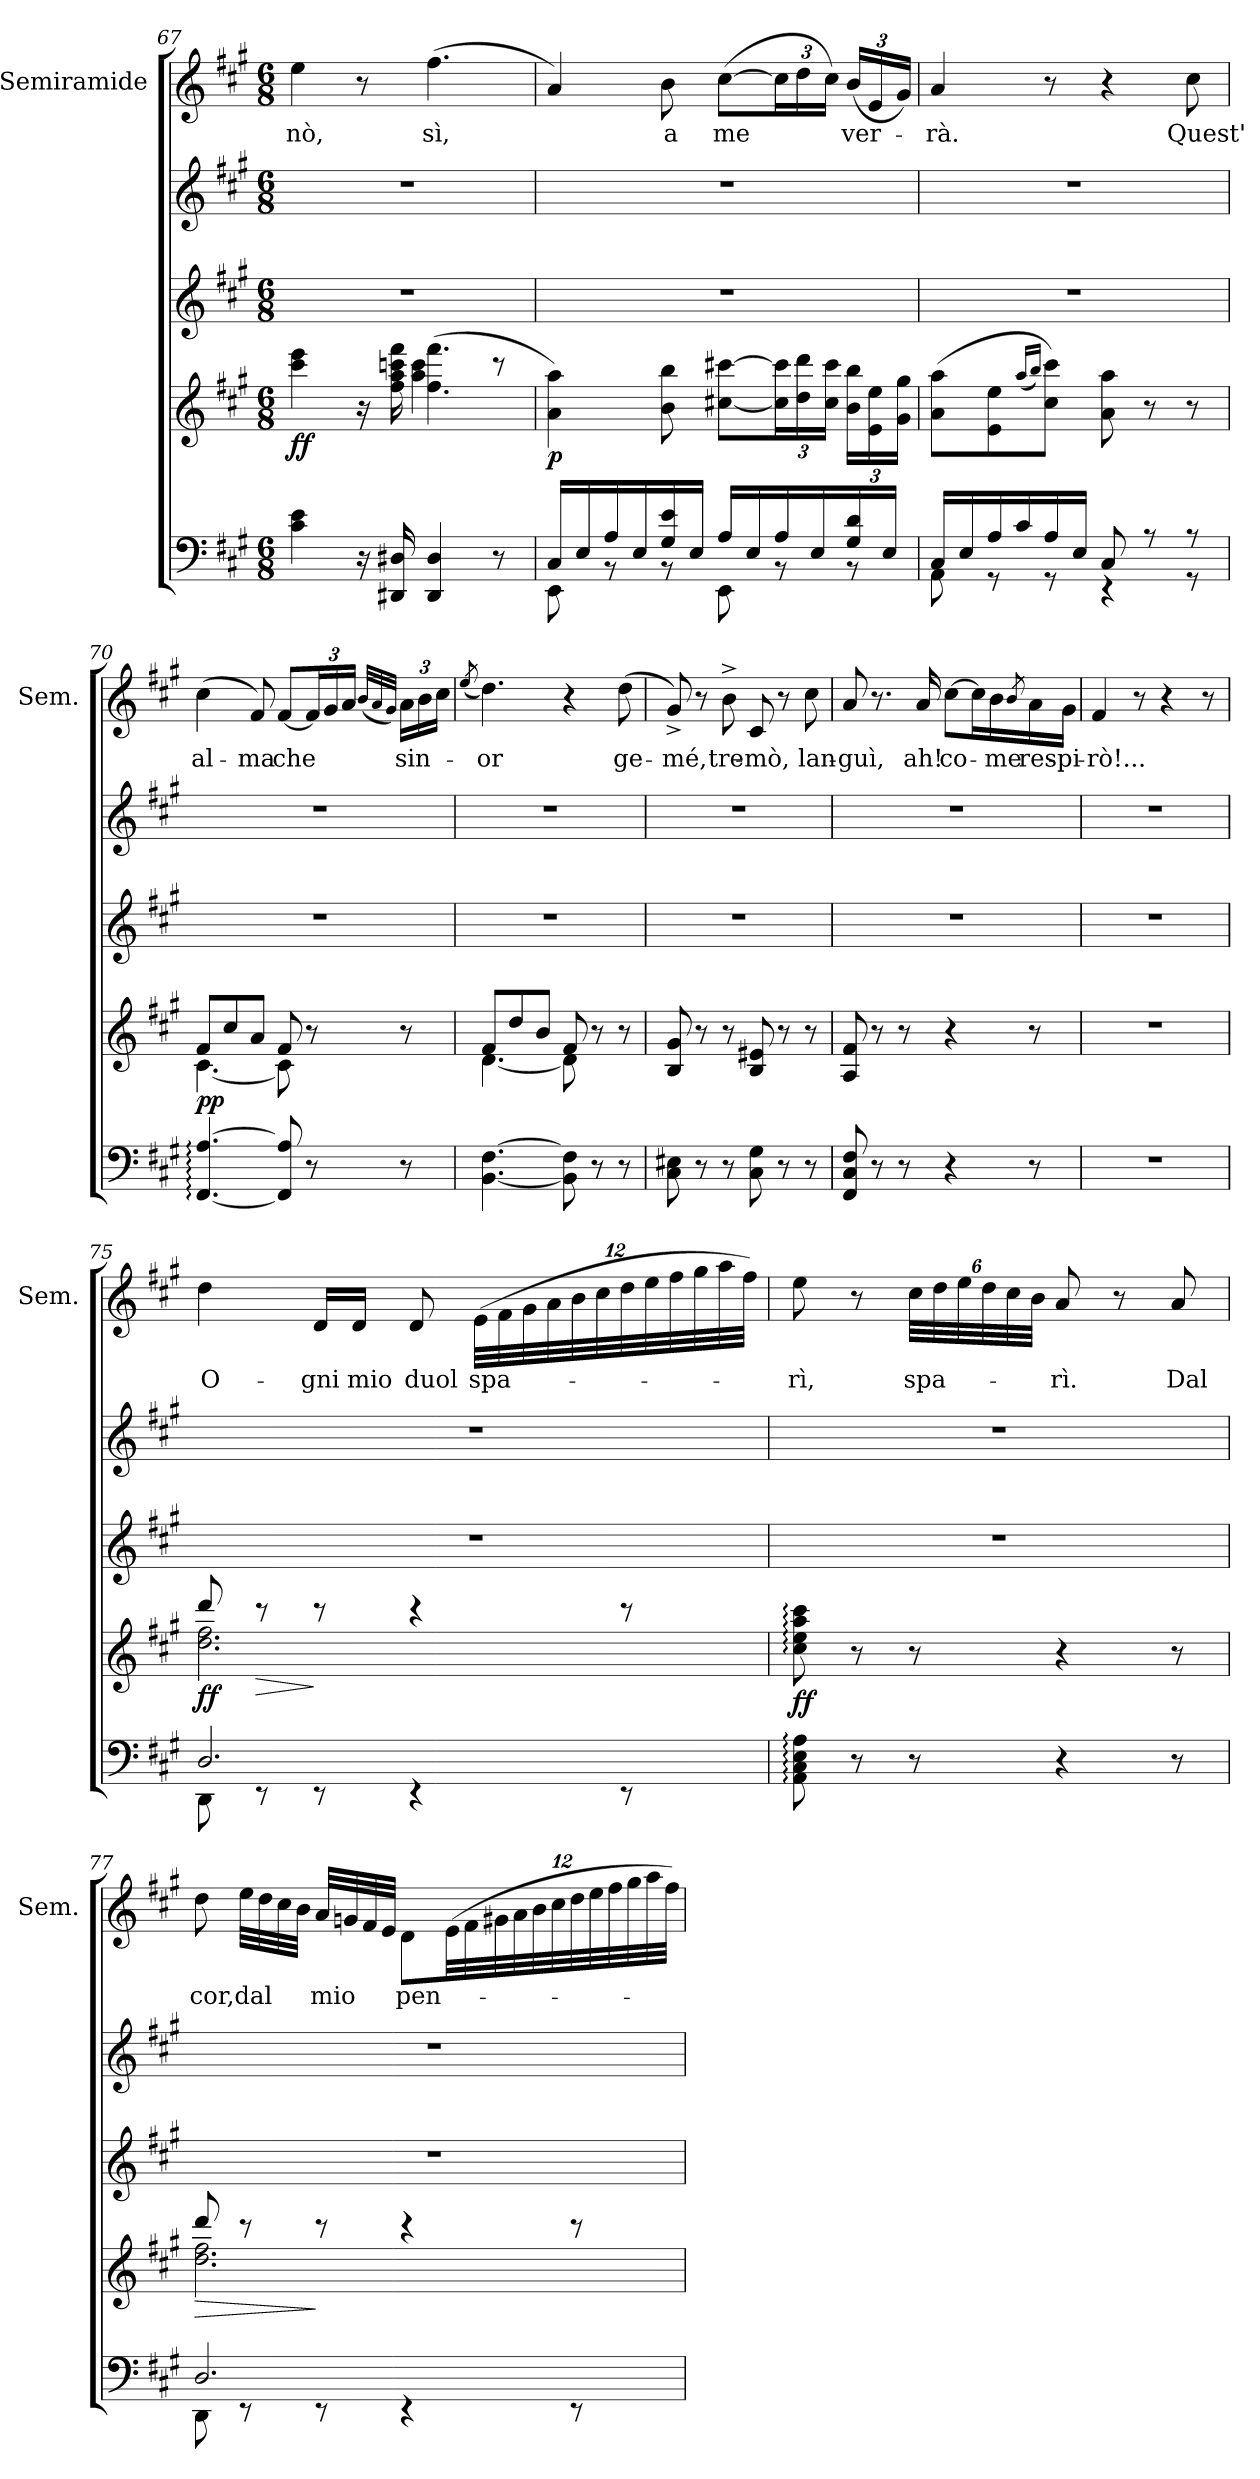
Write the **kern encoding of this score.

**kern	**kern	**dynam	**kern	**kern	**kern	**text
*part4	*part4	*part4	*part3	*part2	*part1	*part1
*staff5	*staff4	*staff4/5	*staff3	*staff2	*staff1	*staff1
*	*	*	*	*	*I"Semiramide	*
*	*	*	*	*	*I'Sem.	*
!!LO:LB:g=z
*clefF4	*clefG2	*	*clefG2	*clefG2	*clefG2	*
*k[f#c#g#]	*k[f#c#g#]	*	*k[f#c#g#]	*k[f#c#g#]	*k[f#c#g#]	*
*A:	*A:	*	*A:	*A:	*A:	*
*M6/8	*M6/8	*	*M6/8	*M6/8	*M6/8	*
=67	=67	=67	=67	=67	=67	=67
*	*^	*	*	*	*	*
!	!	!	!LO:DY:b	!	!	!	!LO:LY:b
4c#\ 4e\	4ccc#\ 4eee\	4.ryy	ff	2.r	2.r	4ee\	-nò,
16r	16r	.	.	.	.	8r	.
16DD#X/ 16D#X/	16ff#\ 16aa\ 16cccn\ 16fff#\	.	.	.	.	.	.
!	!	!	!	!	!	!	!LO:LY:b
4DD#/ 4D#/	(>4.ff#\ 4.fff#\	4aa\ 4ccc\	.	.	.	(>4.ff#\	sì,
8r	.	8rccc	.	.	.	.	.
=68	=68	=68	=68	=68	=68	=68	=68
*^	*	*	*	*	*	*	*
!	!	!	!	!LO:DY:b	!	!	!	!
*	*	*v	*v	*	*	*	*	*
16C#/LL	8EE\	4a\ 4aa\)	p	2.r	2.r	4a/)	.
16E/	.	.	.	.	.	.	.
16A/	8rBB	.	.	.	.	.	.
16E/	.	.	.	.	.	.	.
!	!	!	!	!	!	!	!LO:LY:b
16G#/ 16e/	8rBB	8b\ 8bb\	.	.	.	8b\	a
16E/JJ	.	.	.	.	.	.	.
!	!	!	!	!	!	!	!LO:LY:b
16A:/LL	8EE\	[8cc#X\ [8ccc#X\L	.	.	.	(>[8cc#\L	me
16E/	.	.	.	.	.	.	.
*	*	*Xbrackettup	*	*	*	*Xbrackettup	*
16A/	8rBB	24cc#\] 24ccc#\]L	.	.	.	24cc#\L]	.
.	.	24dd\ 24ddd\	.	.	.	24dd\	.
16E/	.	.	.	.	.	.	.
.	.	24cc#\ 24ccc#\JJ	.	.	.	24cc#\JJ)	.
!	!	!	!	!	!	!	!LO:LY:b
16G#/ 16d/	8rBB	24b\ 24bb\LL	.	.	.	(<24b/LL	ver-
.	.	24e\ 24ee\	.	.	.	24e/	.
16E/JJ	.	.	.	.	.	.	.
.	.	24g#\ 24gg#\JJ	.	.	.	24g#/JJ)	.
=69	=69	=69	=69	=69	=69	=69	=69
!	!	!	!	!	!	!	!LO:LY:b
16C#/LL	8AA\	(>8a\ 8aa\L	.	2.r	2.r	4a/	-rà.
16E/	.	.	.	.	.	.	.
16A/	8rGG	8e\ 8ee\	.	.	.	.	.
16c#/	.	.	.	.	.	.	.
.	.	(<16qaa/LL	.	.	.	.	.
.	.	16qbb/JJ)	.	.	.	.	.
16A/	8rGG	8cc#\ 8ccc#\J)	.	.	.	8r	.
16E/JJ	.	.	.	.	.	.	.
8C#/	4rEE	8a\ 8aa\	.	.	.	4r	.
8rA	.	8r	.	.	.	.	.
!	!	!	!	!	!	!	!LO:LY:b
8rA	8rGG	8r	.	.	.	8cc#\	Quest'
!!LO:PB:g=z
=70	=70	=70	=70	=70	=70	=70	=70
*	*	*^	*	*	*	*	*
!	!	!	!	!LO:DY:b	!	!	!	!LO:LY:b
*v	*v	*	*	*	*	*	*	*
[4.FF#/: [4.A/:	8f#/L	[4.c#\	pp	2.r	2.r	(>4cc#\	al-
.	8cc#/	.	.	.	.	.	.
!	!	!	!	!	!	!	!LO:LY:b
.	8a/J	.	.	.	.	8f#/)	-ma
!	!	!	!	!	!	!	!LO:LY:b
8FF#/] 8A/]	8f#/	8c#\]	.	.	.	[8f#/L	che
8r	8r	4ryy	.	.	.	24f#/L]	.
.	.	.	.	.	.	24g#/	.
.	.	.	.	.	.	24a/JJ	.
.	.	.	.	.	.	(<32qb/LLL	.
.	.	.	.	.	.	32qa/	.
.	.	.	.	.	.	32qg#/JJJ)	.
!	!	!	!	!	!	!	!LO:LY:b
8r	8r	.	.	.	.	24a\LL	sin-
.	.	.	.	.	.	24b\	.
.	.	.	.	.	.	24cc#\JJ	.
!!LO:PB:g=z
=71	=71	=71	=71	=71	=71	=71	=71
.	.	.	.	.	.	(<8qee/	.
!	!	!	!	!	!	!	!LO:LY:b
[4.BB\ [4.F#\	8f#/L	[4.d\	.	2.r	2.r	4.dd\)	-or
.	8dd/	.	.	.	.	.	.
.	8b/J	.	.	.	.	.	.
8BB\] 8F#\]	8f#/	8d\]	.	.	.	4r	.
8r	8r	4ryy	.	.	.	.	.
!	!	!	!	!	!	!	!LO:LY:b
8r	8r	.	.	.	.	(>8dd\	ge-
*	*v	*v	*	*	*	*	*
=72	=72	=72	=72	=72	=72	=72
!	!	!	!	!	!	!LO:LY:b
8C#\ 8E#X\	8B/ 8g#/	.	2.r	2.r	8g#^/)	-mé,
8r	8r	.	.	.	8r	.
!	!	!	!	!	!	!LO:LY:b
8r	8r	.	.	.	8b^\	tre-
!	!	!	!	!	!	!LO:LY:b
8C#\ 8G#\	8B/ 8e#X/	.	.	.	8c#/	-mò,
8r	8r	.	.	.	8r	.
!	!	!	!	!	!	!LO:LY:b
8r	8r	.	.	.	8cc#\	lan-
=73	=73	=73	=73	=73	=73	=73
!	!	!	!	!	!	!LO:LY:b
8FF#/ 8C#/ 8F#/	8A/ 8f#/	.	2.r	2.r	8a/	-guì,
8r	8r	.	.	.	8.r	.
8r	8r	.	.	.	.	.
!	!	!	!	!	!	!LO:LY:b
.	.	.	.	.	16a/	ah!
!	!	!	!	!	!	!LO:LY:b
4r	4r	.	.	.	[8cc#\L	co-
.	.	.	.	.	16cc#\L]	.
!	!	!	!	!	!	!LO:LY:b
.	.	.	.	.	16b\	-me
.	.	.	.	.	8qb/	.
!	!	!	!	!	!	!LO:LY:b
8r	8r	.	.	.	16a\	res-
!	!	!	!	!	!	!LO:LY:b
.	.	.	.	.	16g#\JJ	-pi-
=74	=74	=74	=74	=74	=74	=74
!	!	!	!	!	!	!LO:LY:b
2.r	2.r	.	2.r	2.r	4f#/	-rò!...
.	.	.	.	.	8r	.
.	.	.	.	.	4r	.
.	.	.	.	.	8r	.
!!LO:LB:g=z
=75	=75	=75	=75	=75	=75	=75
*^	*^	*	*	*	*	*
!	!	!	!	!LO:DY:b	!	!	!	!LO:LY:b
2.D/	8DD\	8ddd/	2.dd\ 2.ff#\	ff	2.r	2.r	4dd\	O-
!	!	!	!	!LO:HP:b	!	!	!	!
.	8rEE	8rccc	.	>	.	.	.	.
!	!	!	!	!	!	!	!	!LO:LY:b
.	8rEE	8rccc	.	]	.	.	16d/LL	-gni
!	!	!	!	!	!	!	!	!LO:LY:b
.	.	.	.	.	.	.	16d/JJ	mio
!	!	!	!	!	!	!	!	!LO:LY:b
.	4rEE	4rccc	.	.	.	.	8d/	duol
!	!	!	!	!	!	!	!	!LO:LY:b
.	.	.	.	.	.	.	(>48e\LLLL	spa-
.	.	.	.	.	.	.	48f#\	.
.	.	.	.	.	.	.	48g#\	.
.	.	.	.	.	.	.	48a\	.
.	.	.	.	.	.	.	48b\	.
.	.	.	.	.	.	.	48cc#\	.
.	8rEE	8rccc	.	.	.	.	48dd\	.
.	.	.	.	.	.	.	48ee\	.
.	.	.	.	.	.	.	48ff#\	.
.	.	.	.	.	.	.	48gg#\	.
.	.	.	.	.	.	.	48aa\	.
.	.	.	.	.	.	.	48ff#\JJJJ)	.
*v	*v	*	*	*	*	*	*	*
*	*v	*v	*	*	*	*	*
=76	=76	=76	=76	=76	=76	=76
!	!	!LO:DY:b	!	!	!	!LO:LY:b
8AA\: 8C#\: 8E\: 8A\:	8cc#\: 8ee\: 8aa\: 8ccc#\:	ff	2.r	2.r	8ee\	-rì,
8r	8r	.	.	.	8r	.
!	!	!	!	!	!	!LO:LY:b
8r	8r	.	.	.	48cc#\LLL	spa-
.	.	.	.	.	48dd\	.
.	.	.	.	.	48ee\	.
.	.	.	.	.	48dd\	.
.	.	.	.	.	48cc#\	.
.	.	.	.	.	48b\JJJ	.
!	!	!	!	!	!	!LO:LY:b
4r	4r	.	.	.	8a/	-rì.
.	.	.	.	.	8r	.
!	!	!	!	!	!	!LO:LY:b
8r	8r	.	.	.	8a/	Dal
!!LO:PB:g=z
=77	=77	=77	=77	=77	=77	=77
*^	*	*	*	*	*	*
!	!	!	!LO:HP:b	!	!	!	!LO:LY:b
*	*	*^	*	*	*	*	*
2.D/	8DD\	8ddd/	2.dd\ 2.ff#\	>	2.r	2.r	8dd\	cor,
!	!	!	!	!	!	!	!	!LO:LY:b
.	8rEE	8rccc	.	.	.	.	32ee\LLL	dal
.	.	.	.	.	.	.	32dd\	.
.	.	.	.	.	.	.	32cc#\	.
.	.	.	.	.	.	.	32b\JJJ	.
!	!	!	!	!	!	!	!	!LO:LY:b
.	8rEE	8rccc	.	]	.	.	32a/LLL	mio
.	.	.	.	.	.	.	32gn/	.
.	.	.	.	.	.	.	32f#/	.
.	.	.	.	.	.	.	32e/JJJ	.
!	!	!	!	!	!	!	!	!LO:LY:b
.	4rEE	4rccc	.	.	.	.	8d\L	pen-
.	.	.	.	.	.	.	(>48e\LLL	.
.	.	.	.	.	.	.	48f#\	.
.	.	.	.	.	.	.	48g#X\	.
.	.	.	.	.	.	.	48a\	.
.	.	.	.	.	.	.	48b\	.
.	.	.	.	.	.	.	48cc#\	.
.	8rEE	8rccc	.	.	.	.	48dd\	.
.	.	.	.	.	.	.	48ee\	.
.	.	.	.	.	.	.	48ff#\	.
.	.	.	.	.	.	.	48gg#\	.
.	.	.	.	.	.	.	48aa\	.
.	.	.	.	.	.	.	48ff#\JJJJ)	.
*v	*v	*	*	*	*	*	*	*
*	*v	*v	*	*	*	*	*
=	=	=	=	=	=	=
*-	*-	*-	*-	*-	*-	*-
